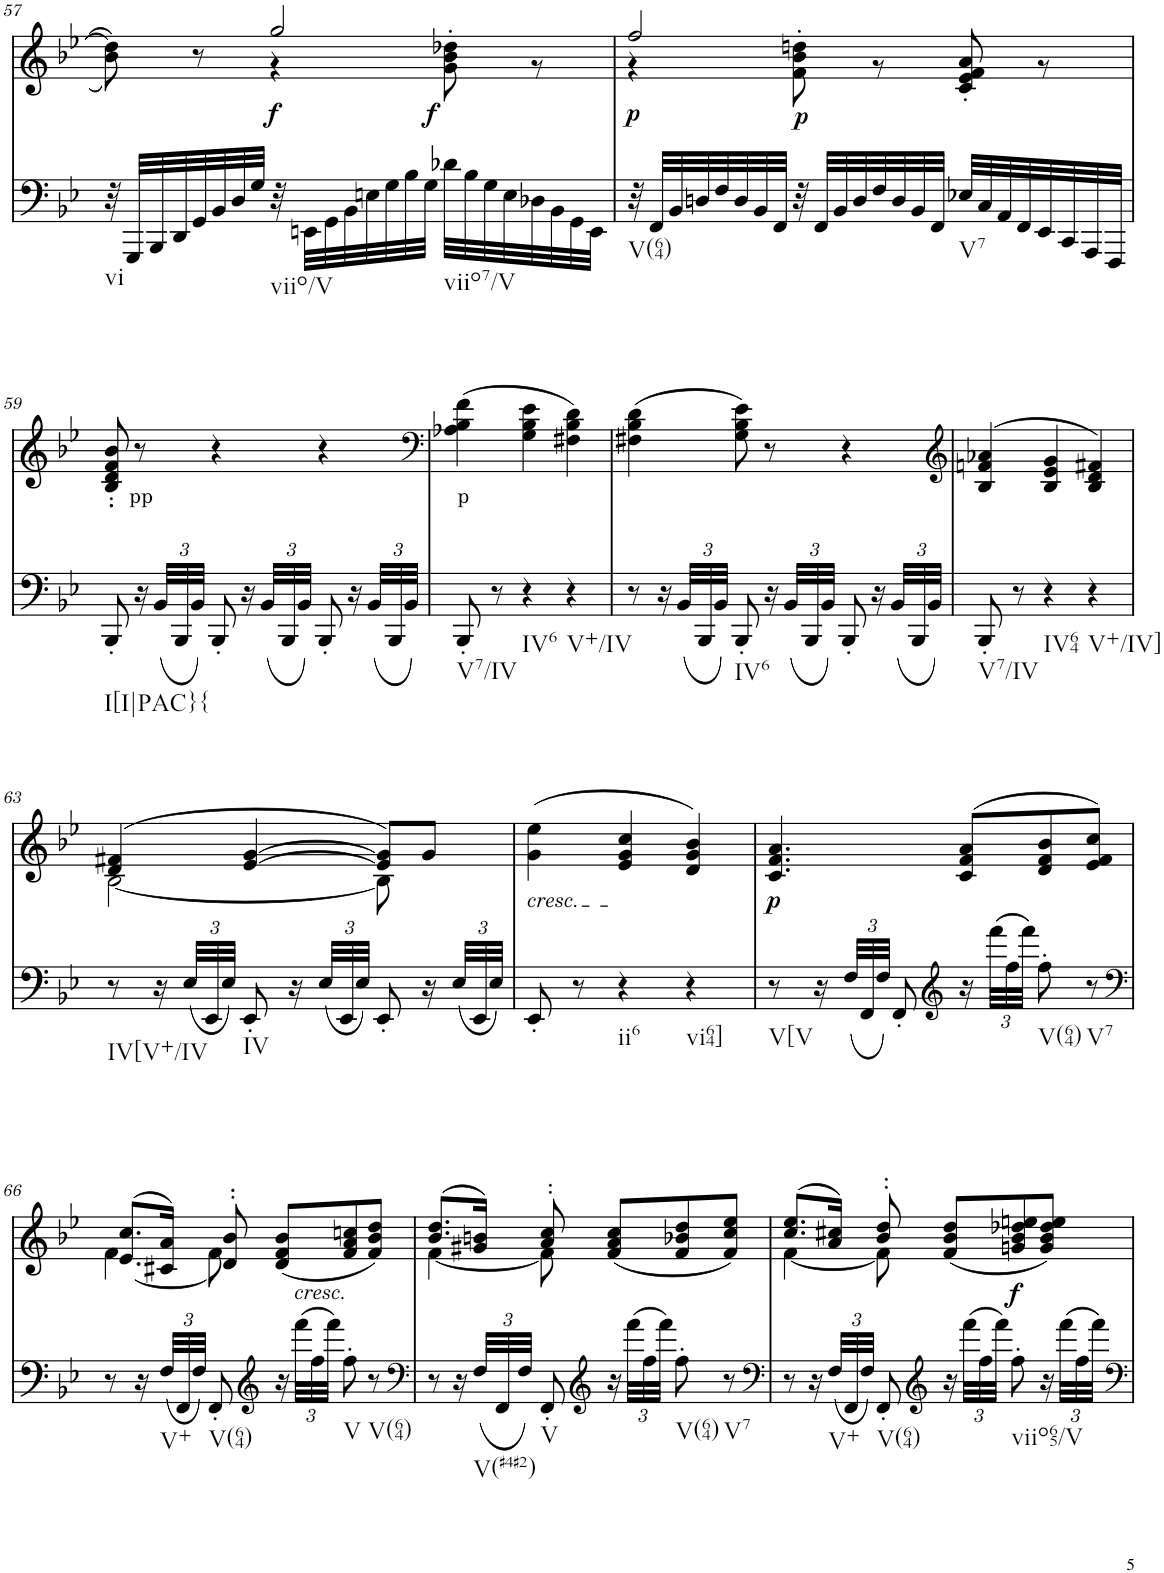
**kern	**kern	**text	**dynam
*part2	*part1	*part1	*part1
*staff2	*staff1	*staff1	*staff1
*I"Piano	*I"Piano	*	*
*I'Pno	*I'Pno	*	*
!!LO:PB:g=z
*clefF4	*clefG2	*	*
*k[b-e-]	*k[b-e-]	*	*
*B-:	*B-:	*	*
*M3/4	*M3/4	*	*
=57	=57	=57	=57
*	*^	*	*
!LO:TX:b:t=vi	!	!	!	!
32r	8b-\ 8dd\	4ryy	.	.
32GGG/LLL	.	.	.	.
32BBB-/	.	.	.	.
32DD/	.	.	.	.
32GG/	8r	.	.	.
32BB-/	.	.	.	.
32D/	.	.	.	.
32G/JJJ	.	.	.	.
!LO:TX:b:t=viio/V	!	!	!	!
!	!	!	!LO:LY:b	!LO:DY:b
32r	2gg/	4r	f	f
32EEn\LLL	.	.	.	.
32GG\	.	.	.	.
32BB-\	.	.	.	.
32En\	.	.	.	.
32G\	.	.	.	.
32B-\	.	.	.	.
32G\JJJ	.	.	.	.
!LO:TX:b:t=viio7/V	!	!	!	!
!	!	!	!	!LO:DY:b
32d-X\LLL	.	8g\'> 8b-\'> 8dd-X\'>	.	f
32B-\	.	.	.	.
32G\	.	.	.	.
32E\	.	.	.	.
32D-X\	.	8r	.	.
32BB-\	.	.	.	.
32GG\	.	.	.	.
32EE\JJJ	.	.	.	.
=58	=58	=58	=58	=58
!LO:TX:b:t=V(64)	!	!	!	!
!	!	!	!LO:LY:b	!LO:DY:b
32r	2ff/	4r	p	p
32FF/LLL	.	.	.	.
32BB-/	.	.	.	.
32Dn/	.	.	.	.
32F/	.	.	.	.
32D/	.	.	.	.
32BB-/	.	.	.	.
32FF/JJJ	.	.	.	.
!	!	!	!	!LO:DY:b
32r	.	8f\'> 8b-\'> 8ddn\'>	.	p
32FF/LLL	.	.	.	.
32BB-/	.	.	.	.
32D/	.	.	.	.
32F/	.	8r	.	.
32D/	.	.	.	.
32BB-/	.	.	.	.
32FF/JJJ	.	.	.	.
!LO:TX:b:t=V7	!	!	!	!
32E-X/LLL	4ryy	8c/'< 8e-/'< 8f/'< 8a/'<	.	.
32C/	.	.	.	.
32AA/	.	.	.	.
32FF/	.	.	.	.
32EE-/	.	8r	.	.
32CC/	.	.	.	.
32AAA/	.	.	.	.
32FFF/JJJ	.	.	.	.
*	*v	*v	*	*
!!LO:LB:g=z
=59	=59	=59	=59
!LO:TX:b:t=I[I|PAC}{	!	!	!
8BBB-'/	8B-/' 8d/' 8f/' 8b-/'	.	.
!	!	!LO:LY:b	!
16r	8r	pp	.
*Xbrackettup	*	*	*
(48BB-/LLL	.	.	.
48BBB-/	.	.	.
48BB-/JJJ)	.	.	.
8BBB-'/	4r	.	.
16r	.	.	.
(48BB-/LLL	.	.	.
48BBB-/	.	.	.
48BB-/JJJ)	.	.	.
8BBB-'/	4r	.	.
16r	.	.	.
(48BB-/LLL	.	.	.
48BBB-/	.	.	.
48BB-/JJJ)	.	.	.
=60	=60	=60	=60
*	*clefF4	*	*
!LO:TX:b:t=V7/IV	!	!	!
!	!	!LO:LY:b	!
8BBB-'/	(4A-X\ 4B-\ 4f\	p	.
8r	.	.	.
!LO:TX:b:t=IV6	!	!	!
4r	4G\ 4B-\ 4e-\	.	.
!LO:TX:b:t=V+/IV	!	!	!
4r	4F#X\ 4B-\ 4d\)	.	.
=61	=61	=61	=61
8r	(4F#X\ 4B-\ 4d\	.	.
16r	.	.	.
(48BB-/LLL	.	.	.
48BBB-/	.	.	.
48BB-/JJJ)	.	.	.
!LO:TX:b:t=IV6	!	!	!
8BBB-'/	8G\ 8B-\ 8e-\)	.	.
16r	8r	.	.
(48BB-/LLL	.	.	.
48BBB-/	.	.	.
48BB-/JJJ)	.	.	.
8BBB-'/	4r	.	.
16r	.	.	.
(48BB-/LLL	.	.	.
48BBB-/	.	.	.
48BB-/JJJ)	.	.	.
=62	=62	=62	=62
*	*clefG2	*	*
!LO:TX:b:t=V7/IV	!	!	!
8BBB-'/	(>4B-/ 4fn/ 4a-X/	.	.
8r	.	.	.
!LO:TX:b:t=IV64	!	!	!
4r	4B-/ 4e-/ 4g/	.	.
!LO:TX:b:t=V+/IV]	!	!	!
4r	4B-/ 4d/ 4f#X/)	.	.
!!LO:LB:g=z
=63	=63	=63	=63
*	*^	*	*
!LO:TX:b:t=IV[V+/IV	!	!	!	!
8r	(4d/ 4f#X/	[2B-\	.	.
16r	.	.	.	.
(48E-/LLL	.	.	.	.
48EE-/	.	.	.	.
48E-/JJJ)	.	.	.	.
!LO:TX:b:t=IV	!	!	!	!
8EE-'/	[4e-/ [4g/	.	.	.
16r	.	.	.	.
(48E-/LLL	.	.	.	.
48EE-/	.	.	.	.
48E-/JJJ)	.	.	.	.
8EE-'/	8e-/] 8g/]L)	8B-\]	.	.
16r	8g/J	8ryy	.	.
(48E-/LLL	.	.	.	.
48EE-/	.	.	.	.
48E-/JJJ)	.	.	.	.
*	*v	*v	*	*
=64	=64	=64	=64
!	!LO:TX:b:i:t=cresc.	!	!
!	!	!LO:LY:b	!
8EE-'/	(4g\ 4ee-\	<	.
8r	.	.	.
!LO:TX:b:t=ii6	!	!	!
4r	4e-/ 4g/ 4cc/	.	.
!LO:TX:b:t=vi64]	!	!	!
4r	4d/ 4g/ 4b-/)	.	.
=65	=65	=65	=65
!LO:TX:b:t=V[V	!	!	!
!	!	!LO:LY:b	!LO:DY:b
8r	4.c/ 4.f/ 4.a/	p	p
16r	.	.	.
(48F/LLL	.	.	.
48FF/	.	.	.
48F/JJJ)	.	.	.
8FF'/	.	.	.
*clefG2	*	*	*
16r	(>8c/ 8f/ 8a/L	.	.
(48fff\LLL	.	.	.
48ff\	.	.	.
48fff\JJJ)	.	.	.
!LO:TX:b:t=V(64)	!	!	!
8ff'\	8d/ 8f/ 8b-/	.	.
!LO:TX:b:t=V7	!	!	!
8r	8e-/ 8f/ 8cc/J)	.	.
!!LO:LB:g=z
=66	=66	=66	=66
*clefF4	*	*	*
*	*^	*	*
8r	(8.e-/ 8.cc/L	[4f\	.	.
16r	.	.	.	.
!LO:TX:b:t=V+	!	!	!	!
(48F/LLL	16c#X/ 16a/Jk)	.	.	.
48FF/	.	.	.	.
48F/JJJ)	.	.	.	.
!LO:TX:b:t=V(64)	!	!	!	!
8FF'/	8d/' 8b-/'	8f\]	.	.
*clefG2	*	*	*	*
16r	(8d/ 8f/ 8b-/L	4.ryy	.	.
!LO:TX:a:i:t=cresc.	!	!	!	!
(48fff\LLL	.	.	.	.
48ff\	.	.	.	.
48fff\JJJ)	.	.	.	.
!LO:TX:b:t=V	!	!	!	!
8ff'\	8f/ 8a/ 8ccn/	.	.	.
!LO:TX:b:t=V(64)	!	!	!	!
8r	8f/ 8b-/ 8dd/J)	.	.	.
=67	=67	=67	=67	=67
*clefF4	*	*	*	*
8r	(8.b-/ 8.dd/L	[4f\	.	.
16r	.	.	.	.
!LO:TX:b:t=V(#4#2)	!	!	!	!
(48F/LLL	16g#X/ 16bn/Jk)	.	.	.
48FF/	.	.	.	.
48F/JJJ)	.	.	.	.
!LO:TX:b:t=V	!	!	!	!
8FF'/	8a/' 8cc/'	8f\]	.	.
*clefG2	*	*	*	*
16r	(8f/ 8a/ 8cc/L	4.ryy	.	.
(48fff\LLL	.	.	.	.
48ff\	.	.	.	.
48fff\JJJ)	.	.	.	.
!LO:TX:b:t=V(64)	!	!	!	!
8ff'\	8f/ 8b-X/ 8dd/	.	.	.
!LO:TX:b:t=V7	!	!	!	!
8r	8f/ 8cc/ 8ee-/J)	.	.	.
=68	=68	=68	=68	=68
*clefF4	*	*	*	*
8r	(8.cc/ 8.ee-/L	[4f\	.	.
16r	.	.	.	.
!LO:TX:b:t=V+	!	!	!	!
(48F/LLL	16a/ 16cc#X/Jk)	.	.	.
48FF/	.	.	.	.
48F/JJJ)	.	.	.	.
!LO:TX:b:t=V(64)	!	!	!	!
8FF'/	8b-/' 8dd/'	8f\]	.	.
*clefG2	*	*	*	*
16r	(8f/ 8b-/ 8dd/L	4.ryy	.	.
(48fff\LLL	.	.	.	.
48ff\	.	.	.	.
48fff\JJJ)	.	.	.	.
!LO:TX:b:t=viio65/V	!	!	!	!
!	!	!	!	!LO:DY:b
8ff'\	8gn/ 8b-/ 8dd-X/ 8een/	.	.	f
16r	8g/ 8b-/ 8dd-/ 8ee/J)	.	.	.
(48fff\LLL	.	.	.	.
48ff\	.	.	.	.
48fff\JJJ)	.	.	.	.
*	*v	*v	*	*
=	=	=	=
*-	*-	*-	*-
